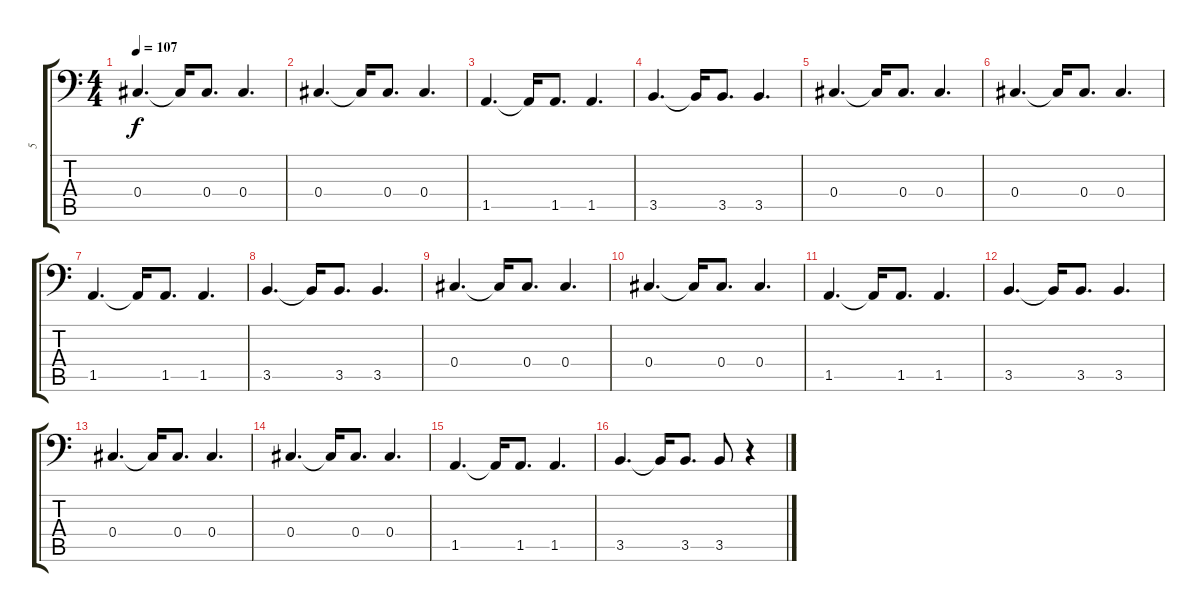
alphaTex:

\track ("5" "5") {instrument electricbasspick}
\staff {score tabs}
\tuning (Eb3 Bb2 Gb2 Db2 Ab1 Db1) {hide}
\ts (4 4)
\tempo 107
\clef f4
\ks c
0.4.4{d dy f} 0.4{t}.16 0.4.8{d} 0.4.4{d} |
0.4.4{d} 0.4{t}.16 0.4.8{d} 0.4.4{d} |
1.5.4{d} 1.5{t}.16 1.5.8{d} 1.5.4{d} |
3.5.4{d} 3.5{t}.16 3.5.8{d} 3.5.4{d} |
0.4.4{d} 0.4{t}.16 0.4.8{d} 0.4.4{d} |
0.4.4{d} 0.4{t}.16 0.4.8{d} 0.4.4{d} |
1.5.4{d} 1.5{t}.16 1.5.8{d} 1.5.4{d} |
3.5.4{d} 3.5{t}.16 3.5.8{d} 3.5.4{d} |
0.4.4{d} 0.4{t}.16 0.4.8{d} 0.4.4{d} |
0.4.4{d} 0.4{t}.16 0.4.8{d} 0.4.4{d} |
1.5.4{d} 1.5{t}.16 1.5.8{d} 1.5.4{d} |
3.5.4{d} 3.5{t}.16 3.5.8{d} 3.5.4{d} |
0.4.4{d} 0.4{t}.16 0.4.8{d} 0.4.4{d} |
0.4.4{d} 0.4{t}.16 0.4.8{d} 0.4.4{d} |
1.5.4{d} 1.5{t}.16 1.5.8{d} 1.5.4{d} |
3.5.4{d} 3.5{t}.16 3.5.8{d} 3.5.8 r.4
